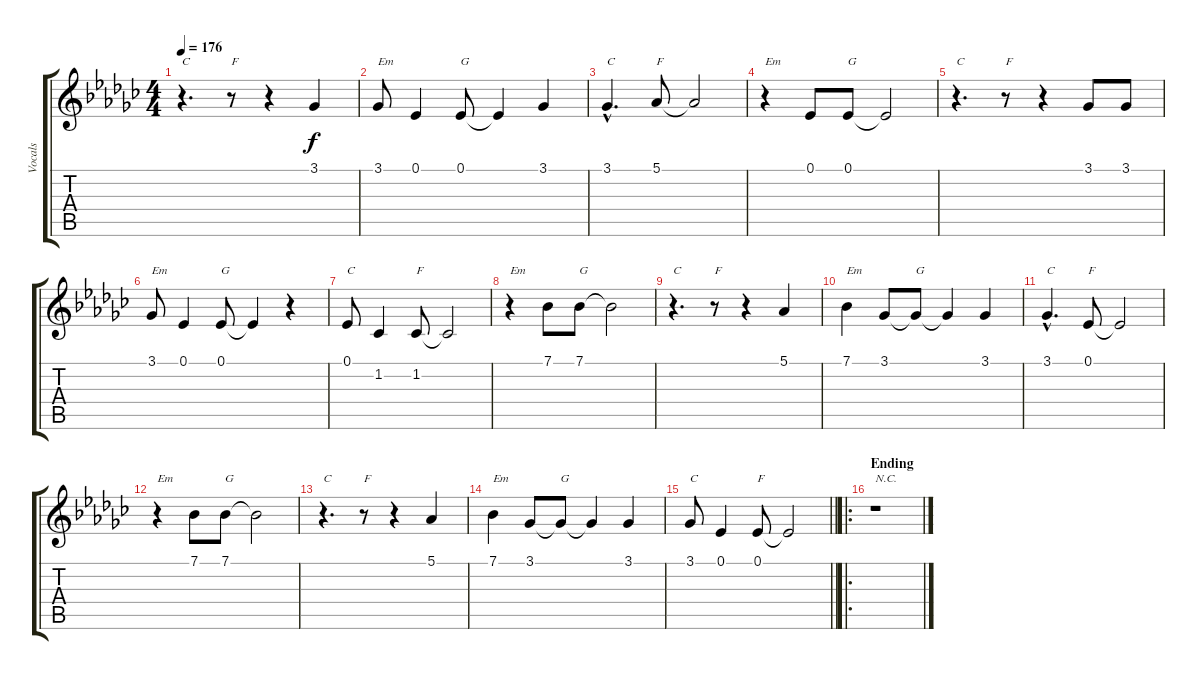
\track ("Vocals" "Vocals") {instrument sopranosax}
\staff {score tabs}
\tuning (Eb4 Bb3 Gb3 Db3 Ab2 Eb2) {hide}
\ts (4 4)
\tempo 176
\clef g2
\ks ebminor
r.4{d txt "C" dy f} r.8{txt "F"} r.4 3.1.4 |
3.1.8{txt "Em"} 0.1.4 0.1.8{txt "G"} 0.1{t}.4 3.1.4 |
3.1{hac}.4{d txt "C"} 5.1.8{txt "F"} 5.1{t}.2 |
r.4{txt "Em"} 0.1.8 0.1.8{txt "G"} 0.1{t}.2 |
r.4{d txt "C"} r.8{txt "F"} r.4 3.1.8 3.1.8 |
3.1.8{txt "Em"} 0.1.4 0.1.8{txt "G"} 0.1{t}.4 r.4 |
0.1.8{txt "C"} 1.2.4 1.2.8{txt "F"} 1.2{t}.2 |
r.4{txt "Em"} 7.1.8 7.1.8{txt "G"} 7.1{t}.2 |
r.4{d txt "C"} r.8{txt "F"} r.4 5.1.4 |
7.1.4{txt "Em"} 3.1.8 3.1{t}.8{txt "G"} 3.1{t}.4 3.1.4 |
3.1{hac}.4{d txt "C"} 0.1.8{txt "F"} 0.1{t}.2 |
r.4{txt "Em"} 7.1.8 7.1.8{txt "G"} 7.1{t}.2 |
r.4{d txt "C"} r.8{txt "F"} r.4 5.1.4 |
7.1.4{txt "Em"} 3.1.8 3.1{t}.8{txt "G"} 3.1{t}.4 3.1.4 |
\barLineRight lightlight
3.1.8{txt "C"} 0.1.4 0.1.8{txt "F"} 0.1{t}.2 |
\ro
\section ("" "Ending")
r.1{txt "N.C."}
